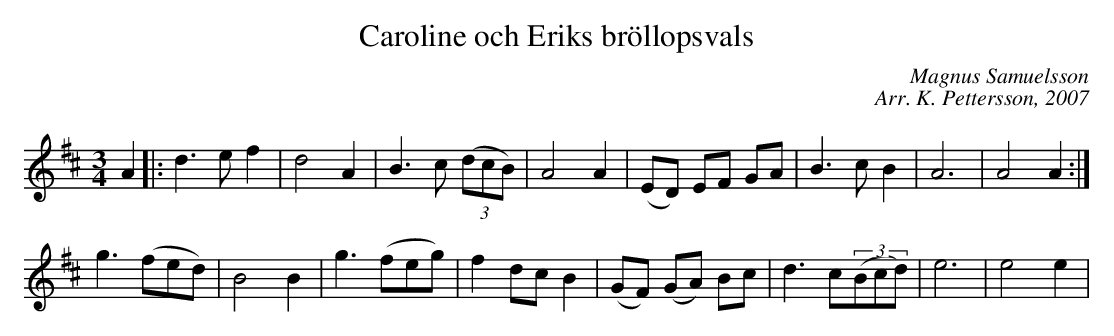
X:1
T: Caroline och Eriks bröllopsvals
C: Magnus Samuelsson
C: Arr. K. Pettersson, 2007
M: 3/4
L: 1/4
K: D
V:1
A |: d>ef | d2A | B>c ((3d/c/B/) | A2A | (E/D/) E/F/ G/A/ | B>cB | A3 | A2A :|
g>(fe/d/) | B2B | g>(fe/g/) | fd/c/B | (G/F/) (G/A/) B/c/ | d>c((3B/c/d/) | e3 | e2e |
